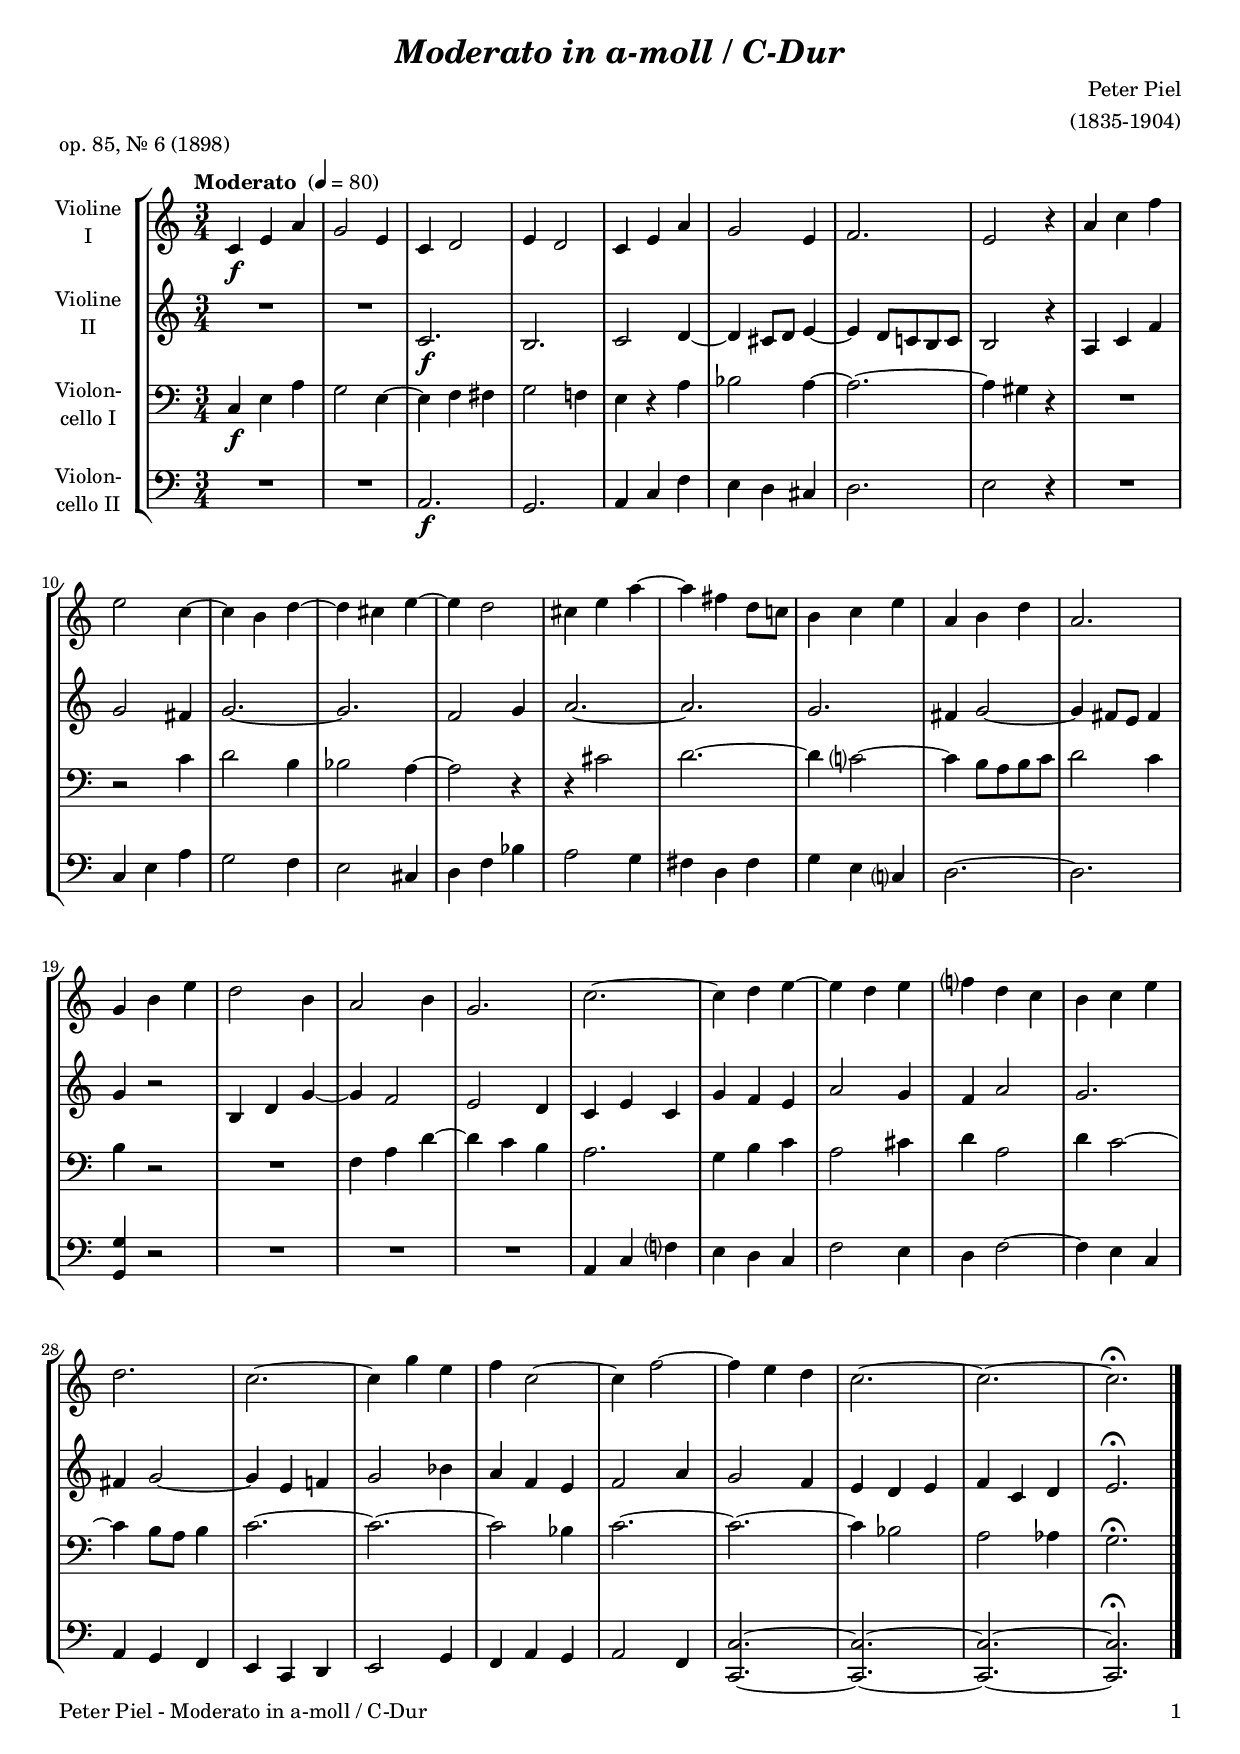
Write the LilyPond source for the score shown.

\version "2.22.0"
\include "deutsch.ly"
  
#(set-global-staff-size 18)

\header {
  title     = \markup \bold \italic "Moderato in a-moll / C-Dur"
  composer  = "Peter Piel"
  arranger  = "(1835-1904)"
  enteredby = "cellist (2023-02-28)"
  piece     = "op. 85, Nr. 6 (1898)"
}

voiceconsts = {
  \key c \major
  \time 3/4
  \clef "treble"
%  \numericTimeSignature
  \compressEmptyMeasures
  % Set default beaming for all staves
%  \set Timing.beamExceptions = #'()
%  \set Timing.baseMoment     = #(ly:make-moment 1 4)
%  \set Timing.beatStructure  = #'(1 1 1 1)
  \tempo "Moderato " 4=80
}

mifl = "flute"
mivl = "violin"
miba = "cello"
mipz = "pizzicato strings"

atem = \mark \markup \box \italic "a tempo"
espr = \markup \italic "espress."
lgmt = \mark \markup \box \italic "largamente"
pall = \mark \markup \box \italic "poco allargando"
rit  = \mark \markup \box \italic "rit."

va = \relative c' {
  \voiceconsts

  c4\f e a
  g2 e4
  c d2
  e4 d2
  c4 e a
  g2 e4
  f2.
  e2 r4

  a c f
  e2 c4~
  c h d~
  d cis e~
  e d2
  cis4 e a~
  a fis d8 c!
  h4 c e
  a, h d

  a2.
  g4 h e
  d2 h4
  a2 h4
  g2.
  c~
  c4 d e~
  e d e
  f? d c

  h c e
  d2.
  c~
  c4 g' e
  f c2~
  c4 f2~
  f4 e d
  c2.~
  c~
  c\fermata \bar "|."
}

vb = \relative c' {
  \voiceconsts

  R2.*2
  c2.\f
  h
  c2 d4~
  d cis8 d e4~
  e d8 c! h c
  h2 r4

  a c f
  g2 fis4
  g2.~
  g
  f2 g4
  a2.~
  a
  g
  fis4 g2~

  g4 fis8 e fis4
  g r2
  h,4 d g~
  g f2
  e d4
  c e c
  g' f e
  a2 g4
  f a2

  g2.
  fis4 g2~
  g4 e f!
  g2 b4
  a f e
  f2 a4
  g2 f4
  e d e
  f c d
  e2.\fermata \bar "|."
}

vc = \relative c {
  \voiceconsts
  \clef "bass"

  c4\f e a
  g2 e4~
  e f fis
  g2 f!4
  e r a
  b2 a4~
  a2.~
  a4 gis r

  R2.
  r2 c4
  d2 h4
  b2 a4~
  a2 r4
  r cis2
  d2.~
  d4 c?2~
  c4 h8 a h c

  d2 c4
  h r2
  R2.
  f4 a d~
  d c h
  a2.
  g4 h c
  a2 cis4
  d a2

  d4 c2~
  c4 h8 a h4
  c2.~
  c~
  c2 b4
  c2.~
  c~
  c4 b2
  a as4
  g2.\fermata \bar "|."
}

vd = \relative c {
  \voiceconsts
  \clef "bass"

  R2.*2
  a2.\f
  g
  a4 c f
  e d cis
  d2.
  e2 r4

  R2.
  c4 e a
  g2 f4
  e2 cis4
  d f b
  a2 g4
  fis d fis
  g e c?
  d2.~

  d
  <g, g'>4 r2
  R2.*3
  a4 c f?
  e d c
  f2 e4
  d f2~

  f4 e c
  a g f
  e c d
  e2 g4
  f a g
  a2 f4
  <c c'>2.~
  <c c'>~
  <c c'>~
  <c c'>\fermata \bar "|."
}


music = \new StaffGroup <<
      \new Staff {
	\set Staff.midiInstrument = \mivl
	\set Staff.instrumentName = \markup \center-column { "Violine" "I" }
	\transpose c c { \va }
      }

      \new Staff {
	\set Staff.midiInstrument = \mivl
	\set Staff.instrumentName = \markup \center-column { "Violine" "II" }
	\transpose c c { \vb }
      }

      \new Staff {
	\set Staff.midiInstrument = \miba
	\set Staff.instrumentName = \markup \center-column { "Violon-" "cello I" }
	\transpose c c { \vc }
      }

      \new Staff {
	\set Staff.midiInstrument = \miba
	\set Staff.instrumentName = \markup \center-column { "Violon-" "cello II" }
	\transpose c c { \vd }
      }
>>
\book {
   \paper {
    print-page-number = ##t
    print-first-page-number = ##t
    ragged-last-bottom = ##f
    oddHeaderMarkup = \markup \null
    evenHeaderMarkup = \markup \null
    oddFooterMarkup = \markup {
      \fill-line {
        \on-the-fly #print-page-number-check-first
        "Peter Piel - Moderato in a-moll / C-Dur" \fromproperty #'page:page-number-string
      }
    }
    evenFooterMarkup = \oddFooterMarkup
  } \score {
    \music
    \layout {}
  }

  \score {
    \unfoldRepeats \music

    \midi {
      \context {
        \Score
      }
    }
  }
}